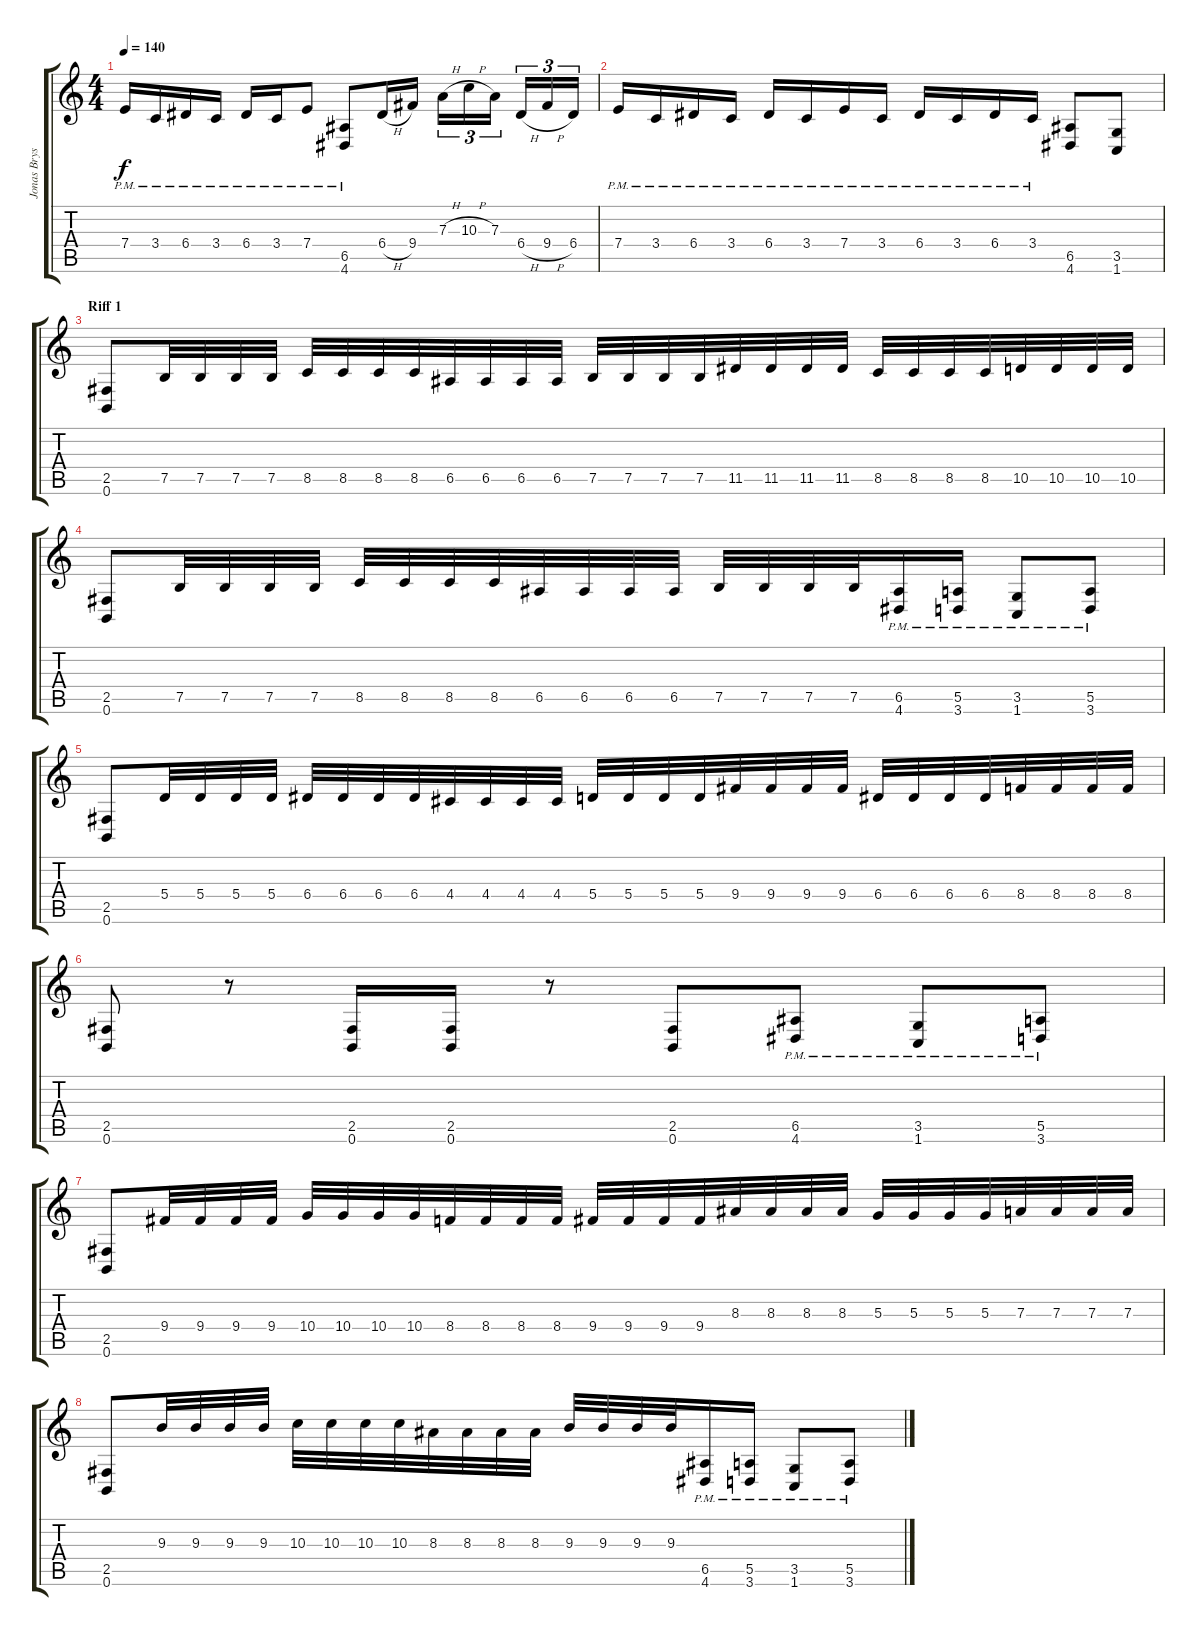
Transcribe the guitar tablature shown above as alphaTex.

\track ("Jonas Bryssling" "Jonas Brys") {instrument distortionguitar}
\staff {score tabs}
\tuning (B3 Gb3 D3 A2 E2 B1) {hide}
\ts (4 4)
\tempo 140
\clef g2
\ks c
7.4{pm}.16{dy f} 3.4{pm}.16 6.4{pm}.16 3.4{pm}.16 6.4{pm}.16 3.4{pm}.16 7.4{pm}.8 (6.5{pm} 4.6{pm}).8 6.4{h}.16 9.4.16 7.3{h}.16{tu (3 2)} 10.3{h}.16{tu (3 2)} 7.3.16{tu (3 2)} 6.4{h}.16{tu (3 2)} 9.4{h}.16{tu (3 2)} 6.4.16{tu (3 2)} |
7.4{pm}.16 3.4{pm}.16 6.4{pm}.16 3.4{pm}.16 6.4{pm}.16 3.4{pm}.16 7.4{pm}.16 3.4{pm}.16 6.4{pm}.16 3.4{pm}.16 6.4{pm}.16 3.4{pm}.16 (6.5 4.6).8 (3.5 1.6).8 |
\section ("" "Riff 1")
(2.5 0.6).8 7.5.32 7.5.32 7.5.32 7.5.32 8.5.32 8.5.32 8.5.32 8.5.32 6.5.32 6.5.32 6.5.32 6.5.32 7.5.32 7.5.32 7.5.32 7.5.32 11.5.32 11.5.32 11.5.32 11.5.32 8.5.32 8.5.32 8.5.32 8.5.32 10.5.32 10.5.32 10.5.32 10.5.32 |
(2.5 0.6).8 7.5.32 7.5.32 7.5.32 7.5.32 8.5.32 8.5.32 8.5.32 8.5.32 6.5.32 6.5.32 6.5.32 6.5.32 7.5.32 7.5.32 7.5.32 7.5.32 (6.5{pm} 4.6{pm}).16 (5.5{pm} 3.6{pm}).16 (3.5{pm} 1.6{pm}).8 (5.5{pm} 3.6{pm}).8 |
(2.5 0.6).8 5.4.32 5.4.32 5.4.32 5.4.32 6.4.32 6.4.32 6.4.32 6.4.32 4.4.32 4.4.32 4.4.32 4.4.32 5.4.32 5.4.32 5.4.32 5.4.32 9.4.32 9.4.32 9.4.32 9.4.32 6.4.32 6.4.32 6.4.32 6.4.32 8.4.32 8.4.32 8.4.32 8.4.32 |
(2.5 0.6).8 r.8 (2.5 0.6).16 (2.5 0.6).16 r.8 (2.5 0.6).8 (6.5{pm} 4.6{pm}).8 (3.5{pm} 1.6{pm}).8 (5.5{pm} 3.6{pm}).8 |
(2.5 0.6).8 9.4.32 9.4.32 9.4.32 9.4.32 10.4.32 10.4.32 10.4.32 10.4.32 8.4.32 8.4.32 8.4.32 8.4.32 9.4.32 9.4.32 9.4.32 9.4.32 8.3.32 8.3.32 8.3.32 8.3.32 5.3.32 5.3.32 5.3.32 5.3.32 7.3.32 7.3.32 7.3.32 7.3.32 |
(2.5 0.6).8 9.3.32 9.3.32 9.3.32 9.3.32 10.3.32 10.3.32 10.3.32 10.3.32 8.3.32 8.3.32 8.3.32 8.3.32 9.3.32 9.3.32 9.3.32 9.3.32 (6.5{pm} 4.6{pm}).16 (5.5{pm} 3.6{pm}).16 (3.5{pm} 1.6{pm}).8 (5.5{pm} 3.6{pm}).8
